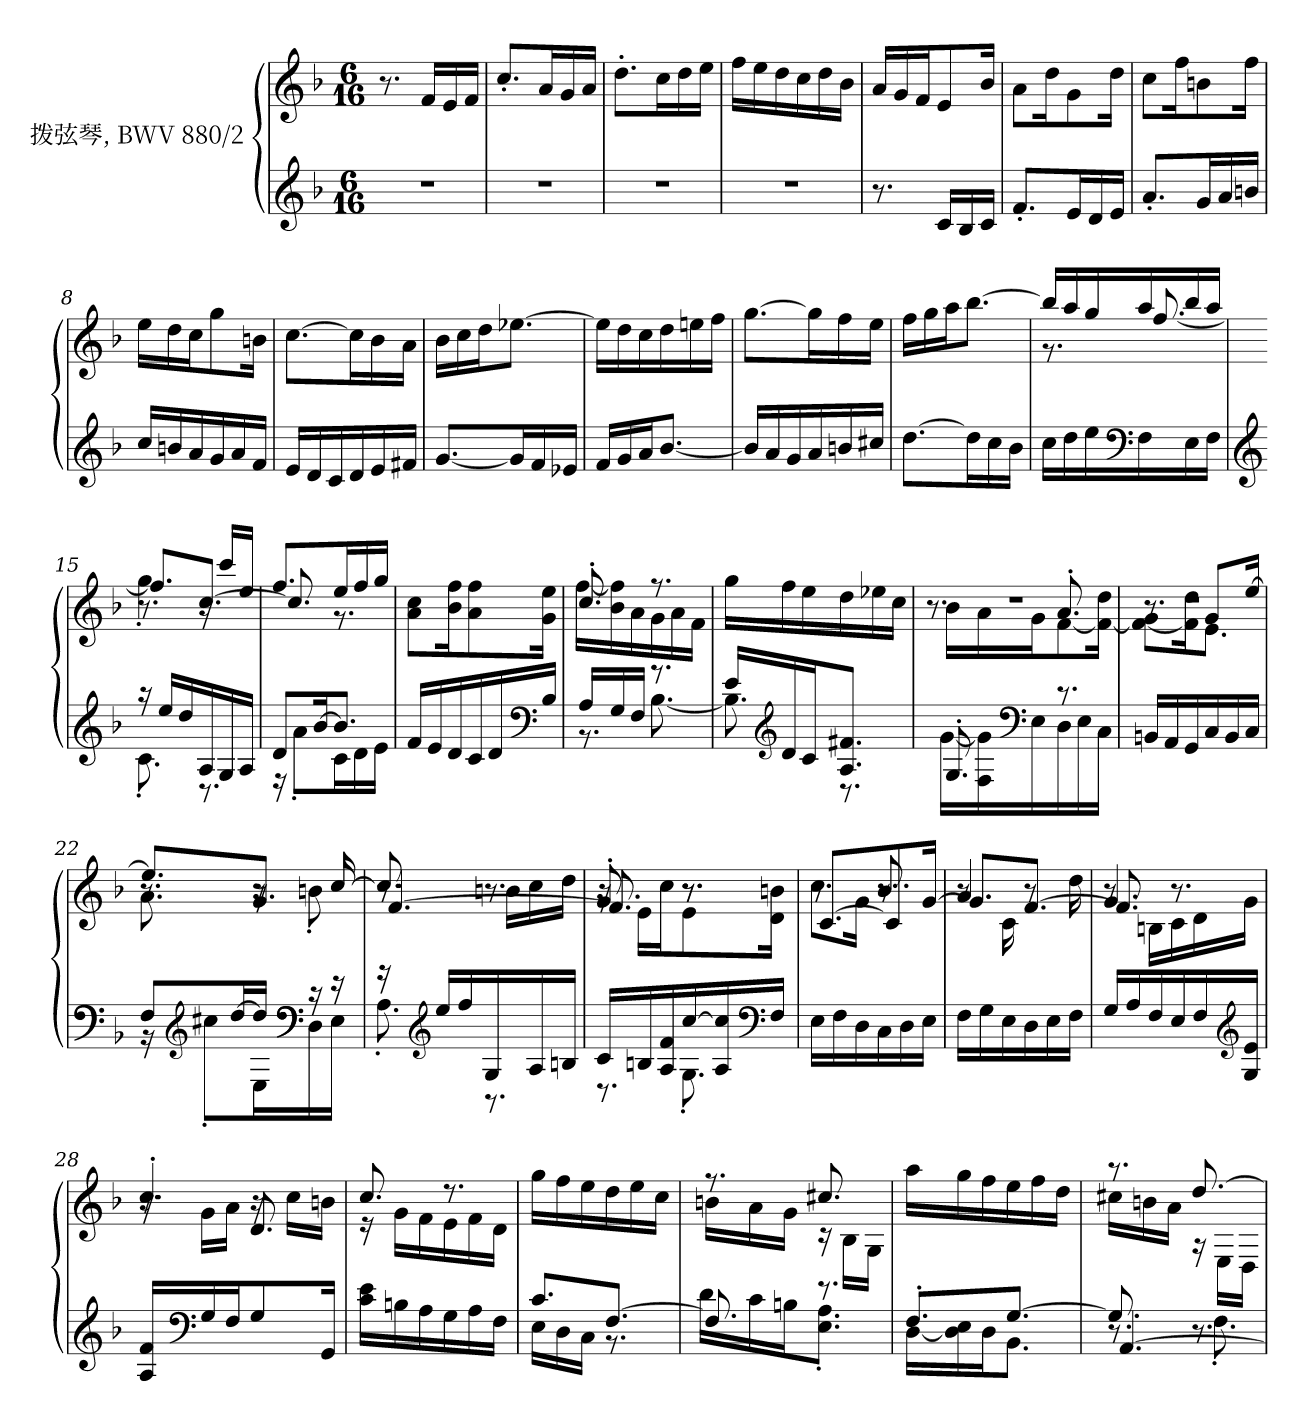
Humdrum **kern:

**kern	**kern
*part1	*part1
*staff2	*staff1
*I"拨弦琴, BWV 880/2	*
*clefG2	*clefG2
*k[b-]	*k[b-]
*M6/16	*M6/16
*MM88	*MM88
=1	=1
4.r	8.r
.	16f/LL
.	16e/
.	16f/JJ
=2	=2
4.r	8.cc'/L
.	16a/L
.	16g/
.	16a/JJ
=3	=3
4.r	8.dd'\L
.	16cc\L
.	16dd\
.	16ee\JJ
=4	=4
4.r	16ff\LL
.	16ee\
.	16dd\
.	16cc\
.	16dd\
.	16b-\JJ
=5	=5
8.r	16a/LL
.	16g/
.	16f/J
16c/LL	8e/
16B-/	.
16c/JJ	16b-/Jk
=6	=6
8.f'/L	8a\L
.	16dd\K
16e/L	8g\
16d/	.
16e/JJ	16dd\Jk
=7	=7
8.a'/L	8cc\L
.	16ff\K
16g/L	8bn\
16a/	.
16bn/JJ	16ff\Jk
!!LO:LB:g=z
=8	=8
16cc/LL	16ee\LL
16bn/	16dd\
16a/	16cc\J
16g/	8gg\
16a/	.
16f/JJ	16bn\Jk
=9	=9
16e/LL	[8.cc\L
16d/	.
16c/	.
16d/	16cc\L]
16e/	16b-\
16f#X/JJ	16a\JJ
=10	=10
[8.g/L	16b-\LL
.	16cc\
.	16dd\J
16g/L]	[8.ee-X\J
16f/	.
16e-X/JJ	.
=11	=11
16f/LL	16ee-\LL]
16g/	16dd\
16a/J	16cc\
[8.b-/J	16dd\
.	16een\
.	16ff\JJ
=12	=12
16b-/LL]	[8.gg\L
16a/	.
16g/	.
16a/	16gg\L]
16bn/	16ff\
16cc#X/JJ	16ee\JJ
!!LO:LB:g=z
=13	=13
[8.dd\L	16ff\LL
.	16gg\
.	16aa\J
16dd\L]	[8.bb-\J
16cc\	.
16b-\JJ	.
=14	=14
*	*^
16cc\LL	16bb-/LL]	8.r
16dd\	16aa/	.
16ee\	16gg/	.
*clefF4	*	*
16F\	16aa/	[8.ff/
16E\	16bb-/	.
16F\JJ	16aa/JJ	.
*	*v	*v
=15	=15
*clefG2	*
*^	*^
*	*	*	*^
16r	8.c'\	8.r	4.gg'\	8.ff/L]
16ee/LL	.	.	.	.
16dd/	.	.	.	.
16A/	8.r	16r	.	[8.cc/J
16G/	.	16ccc/LL	.	.
16A/JJ	.	16ee/JJ	.	.
*	*	*	*v	*v
=16	=16	=16	=16
8d/L	16r	8.ff/L	8.cc/]
.	8a'\L	.	.
[16b-/K	.	.	.
8.b-/J]	16c\L	16ee/L	8.r
.	16d\	16ff/	.
.	16e\JJ	16gg/JJ	.
*v	*v	*	*
*	*v	*v
=17	=17
16f/LL	8a\ 8cc\L
16e/	.
16d/	16b-\ 16ff\K
16c/	8a\ 8ff\
16d/	.
*clefF4	*
16B-/JJ	16g\ 16ee\Jk
!!LO:LB:g=z
=18	=18
*^	*^
16A/LL	8.r	8.cc'/	[16ff\LL
16G/	.	.	16b-\ 16ff\]
16F/JJ	.	.	16a\
8.r	[8.B-\	8.r	16g\
.	.	.	16a\
.	.	.	16f\JJ
*	*	*v	*v
=19	=19	=19
16e/LL	8.B-\]	16gg\LL
*clefG2	*	*
16d/	.	16ff\
16c/J	.	16ee\
8.A/ 8.f#X/J	8.r	16dd\
.	.	16ee-X\
.	.	16cc\JJ
=20	=20	=20
*	*	*^
*	*	*	*^
8.G'/	[16g\LL	4.r	16b-\LL	8.r
.	16F\ 16g\]	.	16a\	.
*clefF4	*	*	*	*
.	16E\	.	16g\J	.
8.r	16D\	.	[8f\	8.a'/
.	16E\	.	.	.
.	16C\JJ	.	16f\_ 16dd\Jk	.
*v	*v	*	*	*
=21	=21	=21	=21
16BBn/LL	4.r	8f\_ 8g\L	8.r
16AA/	.	.	.
16GG/	.	16f\] 16dd\K	.
16C/	.	8.e\J	8g/L
16BB/	.	.	.
16C/JJ	.	.	[16ee/Jk
!!LO:LB:g=z	!!	!!
=22	=22	=22	=22
*^	*	*	*
8F/L	16r	8.r	8.a\	8.ee/L]
*clefG2	*	*	*	*
.	8cc#X'\L	.	.	.
[16dd/L	.	.	.	.
16dd/JJ]	16E\L	8r	16r	8.g/J
*clefF4	*	*	*	*
16r	16D\	.	8bn'\	.
16r	16E\JJ	[16cc/	.	.
=23	=23	=23	=23	=23
16r	8.A'\	8.cc/]	8.r	[4.f/
*clefG2	*	*	*	*
16ee/LL	.	.	.	.
16ff/	.	.	.	.
16G/	8.r	8.r	16bn\LL	.
16A/	.	.	16cc\	.
16Bn/JJ	.	.	16dd\JJ	.
=24	=24	=24	=24	=24
16c/LL	8.r	8.g'/	16r	8.f/]
16Bn/	.	.	16e\LL	.
16A/ 16f/	.	.	16cc\J	.
[16cc/	8.G'\	8.r	8e\	8.r
16A/ 16cc/]	.	.	.	.
*clefF4	*	*	*	*
16F/JJ	.	.	16d\ 16bn\Jk	.
*v	*v	*	*	*
=25	=25	=25	=25
16E\LL	8.r	8cc\L	[8.c/L
16F\	.	.	.
16D\	.	16g\Jk	.
16C\	8.b-/	8.r	8c/]
16D\	.	.	.
16E\JJ	.	.	[16g/Jk
!!LO:LB:g=z	!!	!!
=26	=26	=26	=26
16F\LL	4.a/	8r	8.g/L]
16G\	.	.	.
16E\	.	16c\	.
16D\	.	8r	[8.f/J
16E\	.	.	.
16F\JJ	.	16dd\	.
=27	=27	=27	=27
16G/LL	4.g/	8r	8.f/]
16A/	.	.	.
16F/	.	16Bn\LL	.
16E/	.	16c\	8.r
16F/	.	16d\	.
*clefG2	*	*	*
16G/ 16e/JJ	.	16g\JJ	.
=28	=28	=28	=28
16A/ 16f/LL	4.cc'/	16r	8.r
*clefF4	*	*	*
16G/	.	16g\LL	.
16F/J	.	16a\JJ	.
8G/	.	16r	8.d/
.	.	16cc\LL	.
16GG/Jk	.	16bn\JJ	.
*	*	*v	*v
=29	=29	=29
16c\ 16e\LL	8.cc/	16r
16Bn\	.	16g\LL
16A\	.	16f\
16G\	8.r	16e\
16A\	.	16f\
16F\JJ	.	16d\JJ
*	*v	*v
=30	=30
*^	*
8.c/L	16E\LL	16gg\LL
.	16D\	16ff\
.	16C\JJ	16ee\
[8.F/J	8.r	16dd\
.	.	16ee\
.	.	16cc\JJ
!!LO:PB:g=z
=31	=31	=31
*	*	*^
8.F/]	16d\LL	8.r	16bn\LL
.	16c\	.	16a\
.	16Bn\J	.	16g\JJ
8.r	8.E\' 8.A\'J	8.cc#X/	16r
.	.	.	16B-\LL
.	.	.	16G\JJ
*	*	*v	*v
=32	=32	=32
8.F'/L	[16D\LL	16aa\LL
.	16D\] 16E\	16gg\
.	16D\J	16ff\
[8.G/J	8.BB-\J	16ee\
.	.	16ff\
.	.	16dd\JJ
=33	=33	=33
*	*^	*^
8.G/]	8.r	[4.AA/	8.r	16cc#X\LL
.	.	.	.	16bn\
.	.	.	.	16a\JJ
8.r	8.F'\	.	[8.dd/	16r
.	.	.	.	16E\LL
.	.	.	.	16D\JJ
*v	*v	*v	*	*
*	*v	*v
=	=
*-	*-
